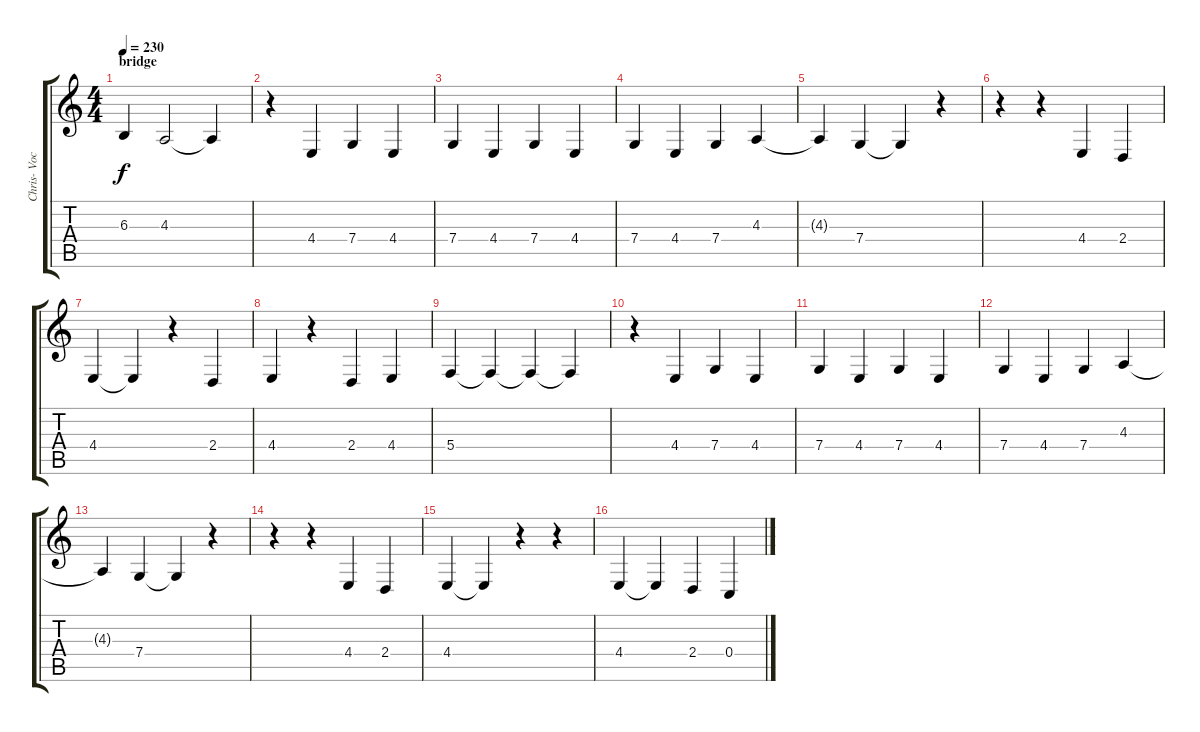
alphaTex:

\track ("Chris- Vocals" "Chris- Voc") {instrument oboe}
\staff {score tabs}
\tuning (D4 A3 F3 C3 G2 C2) {hide}
\ts (4 4)
\section ("" "bridge")
\tempo 230
\clef g2
\ks c
6.3{t}.4{dy f} 4.3.2 4.3{t}.4 |
r.4 4.4.4 7.4.4 4.4.4 |
7.4.4 4.4.4 7.4.4 4.4.4 |
7.4.4 4.4.4 7.4.4 4.3.4 |
4.3{t}.4 7.4.4 7.4{t}.4 r.4 |
r.4 r.4 4.4.4 2.4.4 |
4.4.4 4.4{t}.4 r.4 2.4.4 |
4.4.4 r.4 2.4.4 4.4.4 |
5.4.4 5.4{t}.4 5.4{t}.4 5.4{t}.4 |
r.4 4.4.4 7.4.4 4.4.4 |
7.4.4 4.4.4 7.4.4 4.4.4 |
7.4.4 4.4.4 7.4.4 4.3.4 |
4.3{t}.4 7.4.4 7.4{t}.4 r.4 |
r.4 r.4 4.4.4 2.4.4 |
4.4.4 4.4{t}.4 r.4 r.4 |
4.4.4 4.4{t}.4 2.4.4 0.4.4
